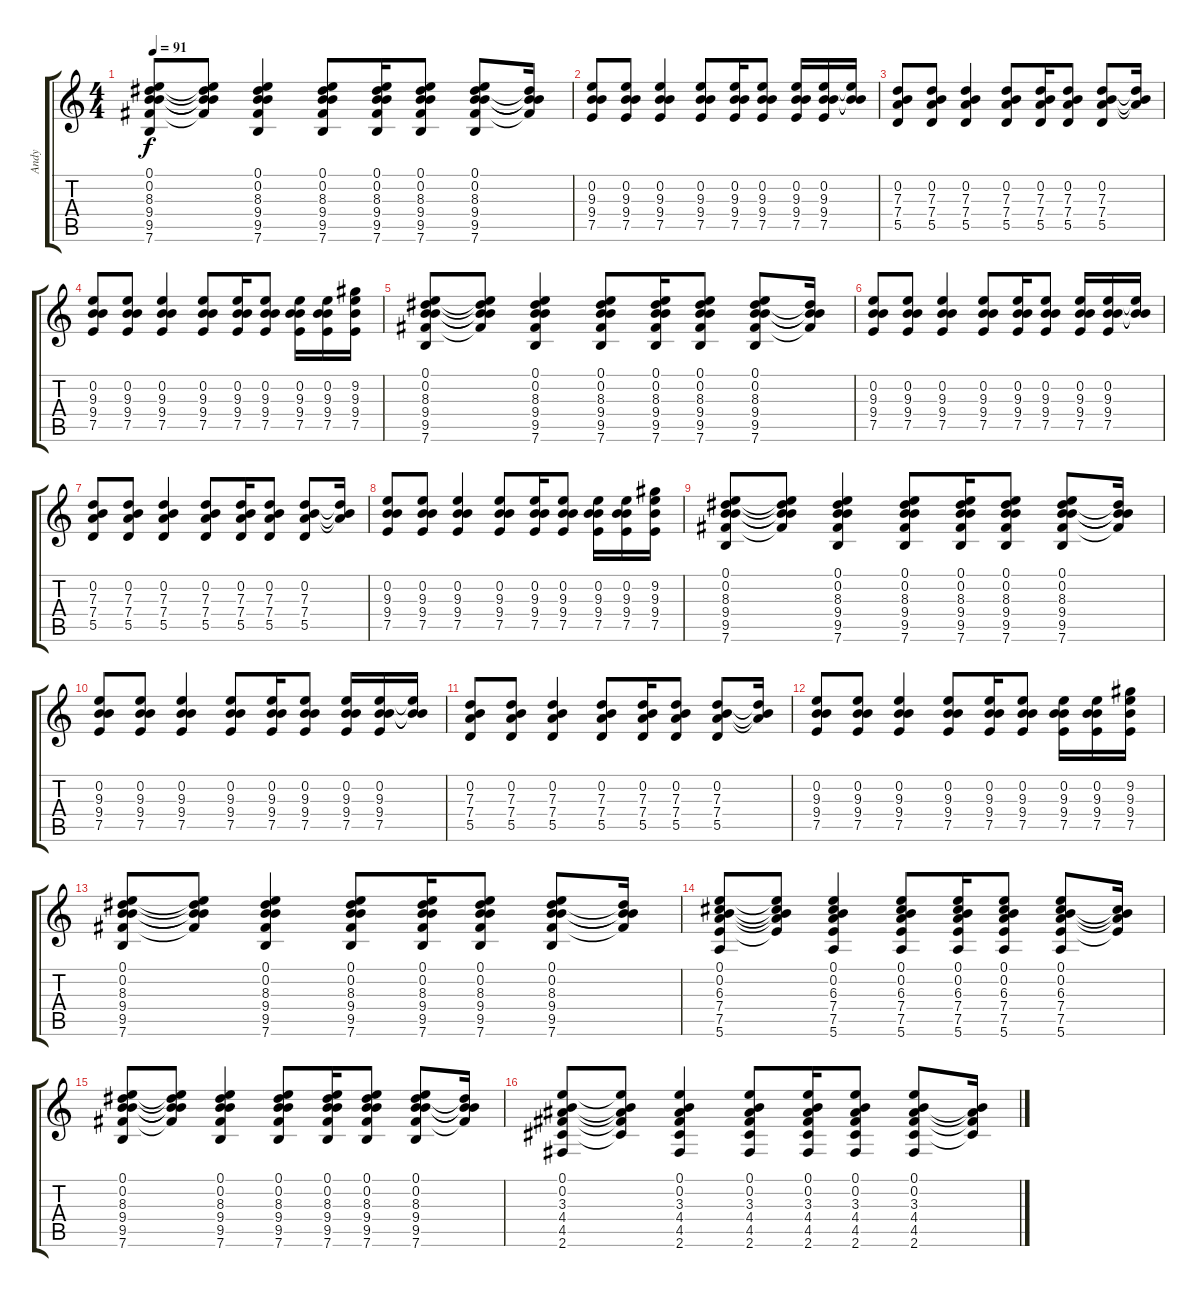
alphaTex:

\track ("Andy" "Andy") {instrument distortionguitar}
\staff {score tabs}
\tuning (E4 B3 G3 D3 A2 E2) {hide}
\ts (4 4)
\tempo 91
\clef g2
\ks c
(0.1 0.2 8.3 9.4 9.5 7.6).8{dy f} (0.1{t} 0.2{t} 8.3{t} 9.4{t} 9.5{t}).8 (0.1 0.2 8.3 9.4 9.5 7.6).4 (0.1 0.2 8.3 9.4 9.5 7.6).8 (0.1 0.2 8.3 9.4 9.5 7.6).16 (0.1 0.2 8.3 9.4 9.5 7.6).8 (0.1 0.2 8.3 9.4 9.5 7.6).8 (0.2{t} 8.3{t} 9.4{t} 9.5{t}).16 |
(0.2 9.3 9.4 7.5).8 (0.2 9.3 9.4 7.5).8 (0.2 9.3 9.4 7.5).4 (0.2 9.3 9.4 7.5).8 (0.2 9.3 9.4 7.5).16 (0.2 9.3 9.4 7.5).8 (0.2 9.3 9.4 7.5).16 (0.2 9.3 9.4 7.5).16 (0.2{t} 9.3{t} 9.4{t}).16 |
(0.2 7.3 7.4 5.5).8 (0.2 7.3 7.4 5.5).8 (0.2 7.3 7.4 5.5).4 (0.2 7.3 7.4 5.5).8 (0.2 7.3 7.4 5.5).16 (0.2 7.3 7.4 5.5).8 (0.2 7.3 7.4 5.5).8 (0.2{t} 7.3{t} 7.4{t}).16 |
(0.2 9.3 9.4 7.5).8 (0.2 9.3 9.4 7.5).8 (0.2 9.3 9.4 7.5).4 (0.2 9.3 9.4 7.5).8 (0.2 9.3 9.4 7.5).16 (0.2 9.3 9.4 7.5).8 (0.2 9.3 9.4 7.5).16 (0.2 9.3 9.4 7.5).16 (9.2 9.3 9.4 7.5).16 |
(0.1 0.2 8.3 9.4 9.5 7.6).8 (0.1{t} 0.2{t} 8.3{t} 9.4{t} 9.5{t}).8 (0.1 0.2 8.3 9.4 9.5 7.6).4 (0.1 0.2 8.3 9.4 9.5 7.6).8 (0.1 0.2 8.3 9.4 9.5 7.6).16 (0.1 0.2 8.3 9.4 9.5 7.6).8 (0.1 0.2 8.3 9.4 9.5 7.6).8 (0.2{t} 8.3{t} 9.4{t} 9.5{t}).16 |
(0.2 9.3 9.4 7.5).8 (0.2 9.3 9.4 7.5).8 (0.2 9.3 9.4 7.5).4 (0.2 9.3 9.4 7.5).8 (0.2 9.3 9.4 7.5).16 (0.2 9.3 9.4 7.5).8 (0.2 9.3 9.4 7.5).16 (0.2 9.3 9.4 7.5).16 (0.2{t} 9.3{t} 9.4{t}).16 |
(0.2 7.3 7.4 5.5).8 (0.2 7.3 7.4 5.5).8 (0.2 7.3 7.4 5.5).4 (0.2 7.3 7.4 5.5).8 (0.2 7.3 7.4 5.5).16 (0.2 7.3 7.4 5.5).8 (0.2 7.3 7.4 5.5).8 (0.2{t} 7.3{t} 7.4{t}).16 |
(0.2 9.3 9.4 7.5).8 (0.2 9.3 9.4 7.5).8 (0.2 9.3 9.4 7.5).4 (0.2 9.3 9.4 7.5).8 (0.2 9.3 9.4 7.5).16 (0.2 9.3 9.4 7.5).8 (0.2 9.3 9.4 7.5).16 (0.2 9.3 9.4 7.5).16 (9.2 9.3 9.4 7.5).16 |
(0.1 0.2 8.3 9.4 9.5 7.6).8 (0.1{t} 0.2{t} 8.3{t} 9.4{t} 9.5{t}).8 (0.1 0.2 8.3 9.4 9.5 7.6).4 (0.1 0.2 8.3 9.4 9.5 7.6).8 (0.1 0.2 8.3 9.4 9.5 7.6).16 (0.1 0.2 8.3 9.4 9.5 7.6).8 (0.1 0.2 8.3 9.4 9.5 7.6).8 (0.2{t} 8.3{t} 9.4{t} 9.5{t}).16 |
(0.2 9.3 9.4 7.5).8 (0.2 9.3 9.4 7.5).8 (0.2 9.3 9.4 7.5).4 (0.2 9.3 9.4 7.5).8 (0.2 9.3 9.4 7.5).16 (0.2 9.3 9.4 7.5).8 (0.2 9.3 9.4 7.5).16 (0.2 9.3 9.4 7.5).16 (0.2{t} 9.3{t} 9.4{t}).16 |
(0.2 7.3 7.4 5.5).8 (0.2 7.3 7.4 5.5).8 (0.2 7.3 7.4 5.5).4 (0.2 7.3 7.4 5.5).8 (0.2 7.3 7.4 5.5).16 (0.2 7.3 7.4 5.5).8 (0.2 7.3 7.4 5.5).8 (0.2{t} 7.3{t} 7.4{t}).16 |
(0.2 9.3 9.4 7.5).8 (0.2 9.3 9.4 7.5).8 (0.2 9.3 9.4 7.5).4 (0.2 9.3 9.4 7.5).8 (0.2 9.3 9.4 7.5).16 (0.2 9.3 9.4 7.5).8 (0.2 9.3 9.4 7.5).16 (0.2 9.3 9.4 7.5).16 (9.2 9.3 9.4 7.5).16 |
(0.1 0.2 8.3 9.4 9.5 7.6).8 (0.1{t} 0.2{t} 8.3{t} 9.4{t} 9.5{t}).8 (0.1 0.2 8.3 9.4 9.5 7.6).4 (0.1 0.2 8.3 9.4 9.5 7.6).8 (0.1 0.2 8.3 9.4 9.5 7.6).16 (0.1 0.2 8.3 9.4 9.5 7.6).8 (0.1 0.2 8.3 9.4 9.5 7.6).8 (0.2{t} 8.3{t} 9.4{t} 9.5{t}).16 |
(0.1 0.2 6.3 7.4 7.5 5.6).8 (0.1{t} 0.2{t} 6.3{t} 7.4{t} 7.5{t}).8 (0.1 0.2 6.3 7.4 7.5 5.6).4 (0.1 0.2 6.3 7.4 7.5 5.6).8 (0.1 0.2 6.3 7.4 7.5 5.6).16 (0.1 0.2 6.3 7.4 7.5 5.6).8 (0.1 0.2 6.3 7.4 7.5 5.6).8 (0.2{t} 6.3{t} 7.4{t} 7.5{t}).16 |
(0.1 0.2 8.3 9.4 9.5 7.6).8 (0.1{t} 0.2{t} 8.3{t} 9.4{t} 9.5{t}).8 (0.1 0.2 8.3 9.4 9.5 7.6).4 (0.1 0.2 8.3 9.4 9.5 7.6).8 (0.1 0.2 8.3 9.4 9.5 7.6).16 (0.1 0.2 8.3 9.4 9.5 7.6).8 (0.1 0.2 8.3 9.4 9.5 7.6).8 (0.2{t} 8.3{t} 9.4{t} 9.5{t}).16 |
(0.1 0.2 3.3 4.4 4.5 2.6).8 (0.1{t} 0.2{t} 3.3{t} 4.4{t} 4.5{t}).8 (0.1 0.2 3.3 4.4 4.5 2.6).4 (0.1 0.2 3.3 4.4 4.5 2.6).8 (0.1 0.2 3.3 4.4 4.5 2.6).16 (0.1 0.2 3.3 4.4 4.5 2.6).8 (0.1 0.2 3.3 4.4 4.5 2.6).8 (0.2{t} 3.3{t} 4.4{t} 4.5{t}).16
